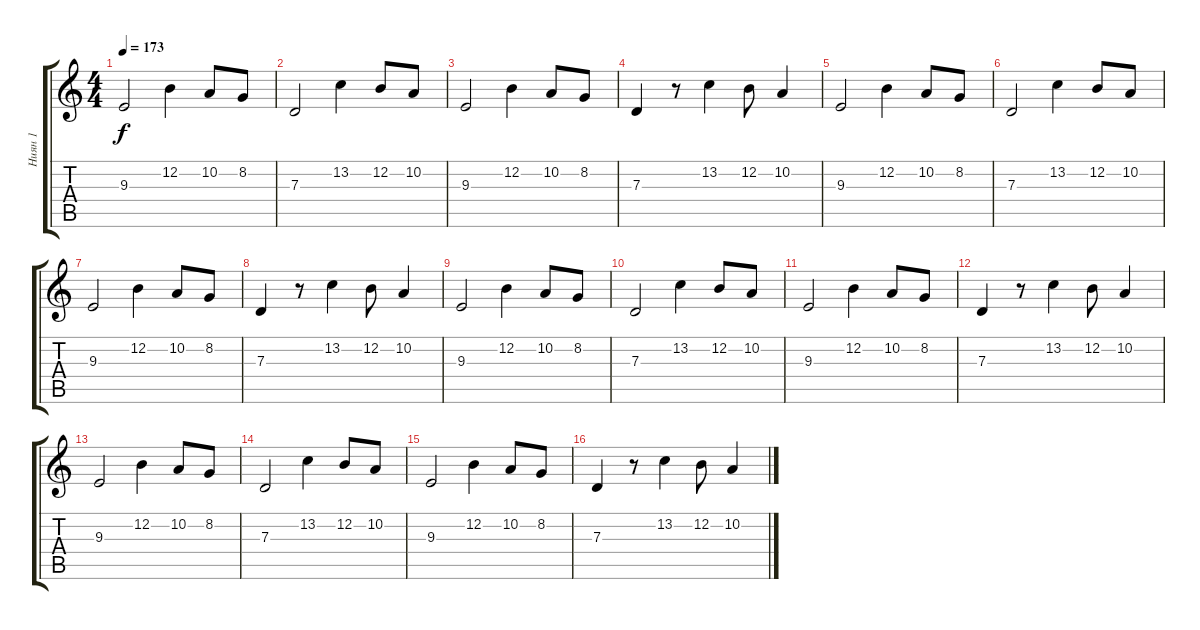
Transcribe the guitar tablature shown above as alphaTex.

\track ("Ниян 1" "Ниян 1") {instrument orchestralharp}
\staff {score tabs}
\tuning (E4 B3 G3 D3 A2 E2) {hide}
\ts (4 4)
\tempo 173
\clef g2
\ks c
9.3.2{dy f} 12.2.4 10.2.8 8.2.8 |
7.3.2 13.2.4 12.2.8 10.2.8 |
9.3.2 12.2.4 10.2.8 8.2.8 |
7.3.4 r.8 13.2.4 12.2.8 10.2.4 |
9.3.2 12.2.4 10.2.8 8.2.8 |
7.3.2 13.2.4 12.2.8 10.2.8 |
9.3.2 12.2.4 10.2.8 8.2.8 |
7.3.4 r.8 13.2.4 12.2.8 10.2.4 |
9.3.2 12.2.4 10.2.8 8.2.8 |
7.3.2 13.2.4 12.2.8 10.2.8 |
9.3.2 12.2.4 10.2.8 8.2.8 |
7.3.4 r.8 13.2.4 12.2.8 10.2.4 |
9.3.2 12.2.4 10.2.8 8.2.8 |
7.3.2 13.2.4 12.2.8 10.2.8 |
9.3.2 12.2.4 10.2.8 8.2.8 |
7.3.4 r.8 13.2.4 12.2.8 10.2.4
